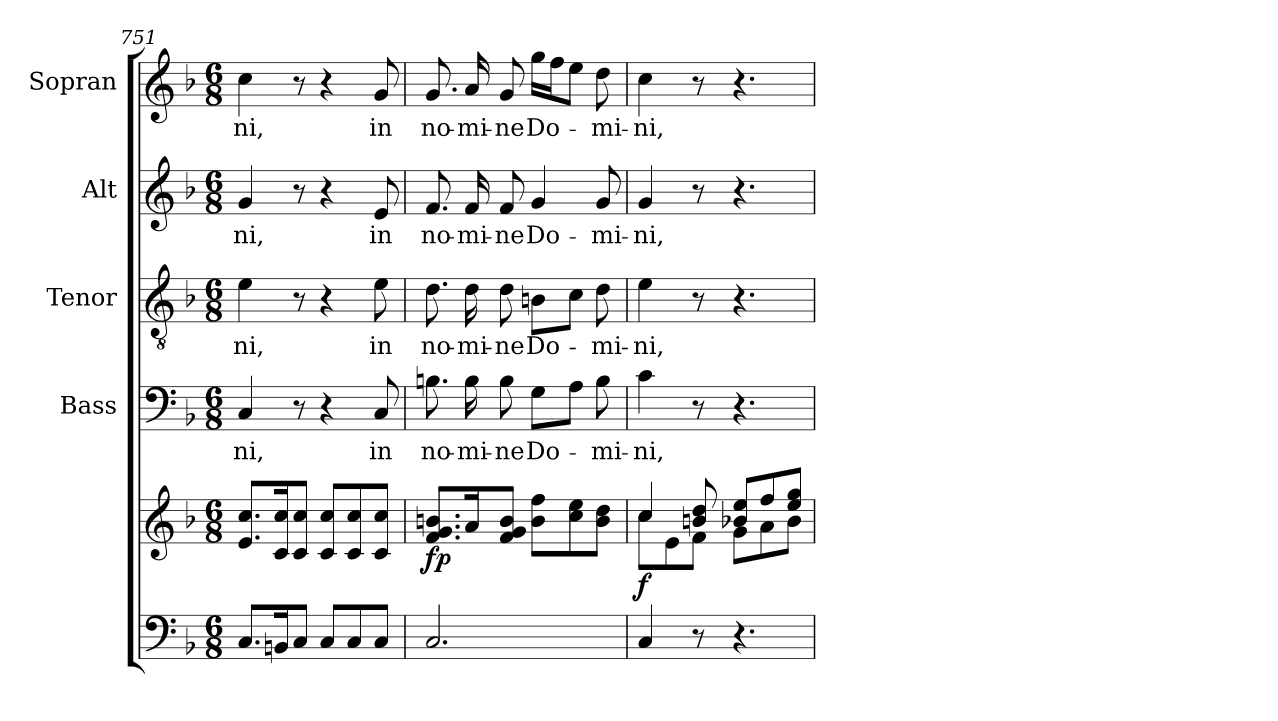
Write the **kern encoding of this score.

**kern	**kern	**dynam	**kern	**text	**kern	**text	**kern	**text	**kern	**text
*part5	*part5	*part5	*part4	*part4	*part3	*part3	*part2	*part2	*part1	*part1
*staff6	*staff5	*staff5/6	*staff4	*staff4	*staff3	*staff3	*staff2	*staff2	*staff1	*staff1
*	*	*	*I"Bass	*	*I"Tenor	*	*I"Alt	*	*I"Sopran	*
*	*	*	*I'B.	*	*I'T.	*	*I'A.	*	*I'S.	*
*clefF4	*clefG2	*	*clefF4	*	*clefGv2	*	*clefG2	*	*clefG2	*
*k[b-]	*k[b-]	*	*k[b-]	*	*k[b-]	*	*k[b-]	*	*k[b-]	*
*F:	*F:	*	*F:	*	*F:	*	*F:	*	*F:	*
*M6/8	*M6/8	*	*M6/8	*	*M6/8	*	*M6/8	*	*M6/8	*
=751	=751	=751	=751	=751	=751	=751	=751	=751	=751	=751
!	!	!	!	!LO:LY:b	!	!LO:LY:b	!	!LO:LY:b	!	!LO:LY:b
8.C/L	8.e/ 8.cc/L	.	4C/	-ni,	4e\	-ni,	4g/	-ni,	4cc\	-ni,
16BBn/k	16c/ 16cc/k	.	.	.	.	.	.	.	.	.
8C/J	8c/ 8cc/J	.	8r	.	8r	.	8r	.	8r	.
8C/L	8c/ 8cc/L	.	4r	.	4r	.	4r	.	4r	.
8C/	8c/ 8cc/	.	.	.	.	.	.	.	.	.
!	!	!	!	!LO:LY:b	!	!LO:LY:b	!	!LO:LY:b	!	!LO:LY:b
8C/J	8c/ 8cc/J	.	8C/	in	8e\	in	8e/	in	8g/	in
!!LO:PB:g=z
=752	=752	=752	=752	=752	=752	=752	=752	=752	=752	=752
!	!	!LO:DY:b	!	!LO:LY:b	!	!LO:LY:b	!	!LO:LY:b	!	!LO:LY:b
2.C/	8.f/ 8.g/ 8.bn/L	fp	8.Bn\	no-	8.d\	no-	8.f/	no-	8.g/	no-
!	!	!	!	!LO:LY:b	!	!LO:LY:b	!	!LO:LY:b	!	!LO:LY:b
.	16a/k	.	16B\	-mi-	16d\	-mi-	16f/	-mi-	16a/	-mi-
!	!	!	!	!LO:LY:b	!	!LO:LY:b	!	!LO:LY:b	!	!LO:LY:b
.	8f/ 8g/ 8b/J	.	8B\	-ne	8d\	-ne	8f/	-ne	8g/	-ne
!	!	!	!	!LO:LY:b	!	!LO:LY:b	!	!LO:LY:b	!	!LO:LY:b
.	8b\ 8ff\L	.	8G\L	Do-	8Bn\L	Do-	4g/	Do-	16gg\LL	Do-
.	.	.	.	.	.	.	.	.	16ff\J	.
.	8cc\ 8ee\	.	8A\J	.	8c\J	.	.	.	8ee\J	.
!	!	!	!	!LO:LY:b	!	!LO:LY:b	!	!LO:LY:b	!	!LO:LY:b
.	8b\ 8dd\J	.	8B\	-mi-	8d\	-mi-	8g/	-mi-	8dd\	-mi-
=753	=753	=753	=753	=753	=753	=753	=753	=753	=753	=753
*	*^	*	*	*	*	*	*	*	*	*
!	!	!	!LO:DY:b	!	!LO:LY:b	!	!LO:LY:b	!	!LO:LY:b	!	!LO:LY:b
4C/	4cc/	8cc\L	f	4c\	-ni,	4e\	-ni,	4g/	-ni,	4cc\	-ni,
.	.	8e\	.	.	.	.	.	.	.	.	.
8r	8bn/ 8dd/	8f\J	.	8r	.	8r	.	8r	.	8r	.
4.r	8b-X/ 8ee/L	8g\L	.	4.r	.	4.r	.	4.r	.	4.r	.
.	8ff/	8a\	.	.	.	.	.	.	.	.	.
.	8ee/ 8gg/J	8b-\J	.	.	.	.	.	.	.	.	.
*	*v	*v	*	*	*	*	*	*	*	*	*
=	=	=	=	=	=	=	=	=	=	=
*-	*-	*-	*-	*-	*-	*-	*-	*-	*-	*-
